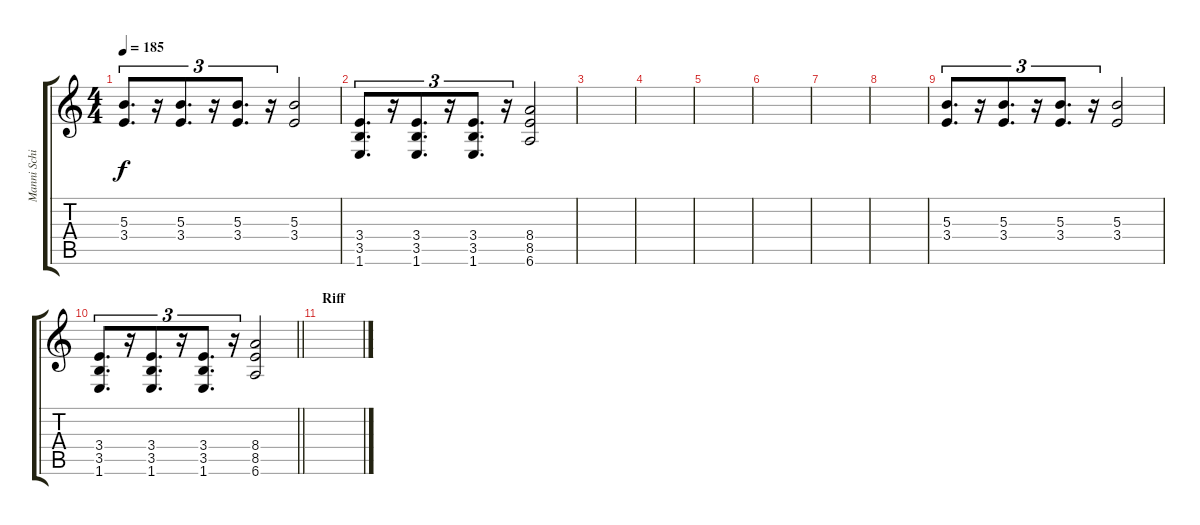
\track ("Manni Schimidt (overdubs)" "Manni Schi") {instrument distortionguitar}
\staff {score tabs}
\tuning (Eb4 Bb3 Gb3 Db3 Ab2 Eb2) {hide}
\ts (4 4)
\tempo 185
\clef g2
\ks c
(5.3 3.4).8{d tu (3 2) dy f} r.16{tu (3 2)} (5.3 3.4).8{d tu (3 2)} r.16{tu (3 2)} (5.3 3.4).8{d tu (3 2)} r.16{tu (3 2)} (5.3 3.4).2 |
(3.4 3.5 1.6).8{d tu (3 2)} r.16{tu (3 2)} (3.4 3.5 1.6).8{d tu (3 2)} r.16{tu (3 2)} (3.4 3.5 1.6).8{d tu (3 2)} r.16{tu (3 2)} (8.4 8.5 6.6).2 |
|
|
|
|
|
|
(5.3 3.4).8{d tu (3 2)} r.16{tu (3 2)} (5.3 3.4).8{d tu (3 2)} r.16{tu (3 2)} (5.3 3.4).8{d tu (3 2)} r.16{tu (3 2)} (5.3 3.4).2 |
\barLineRight lightlight
(3.4 3.5 1.6).8{d tu (3 2)} r.16{tu (3 2)} (3.4 3.5 1.6).8{d tu (3 2)} r.16{tu (3 2)} (3.4 3.5 1.6).8{d tu (3 2)} r.16{tu (3 2)} (8.4 8.5 6.6).2 |
\section ("" "Riff")
